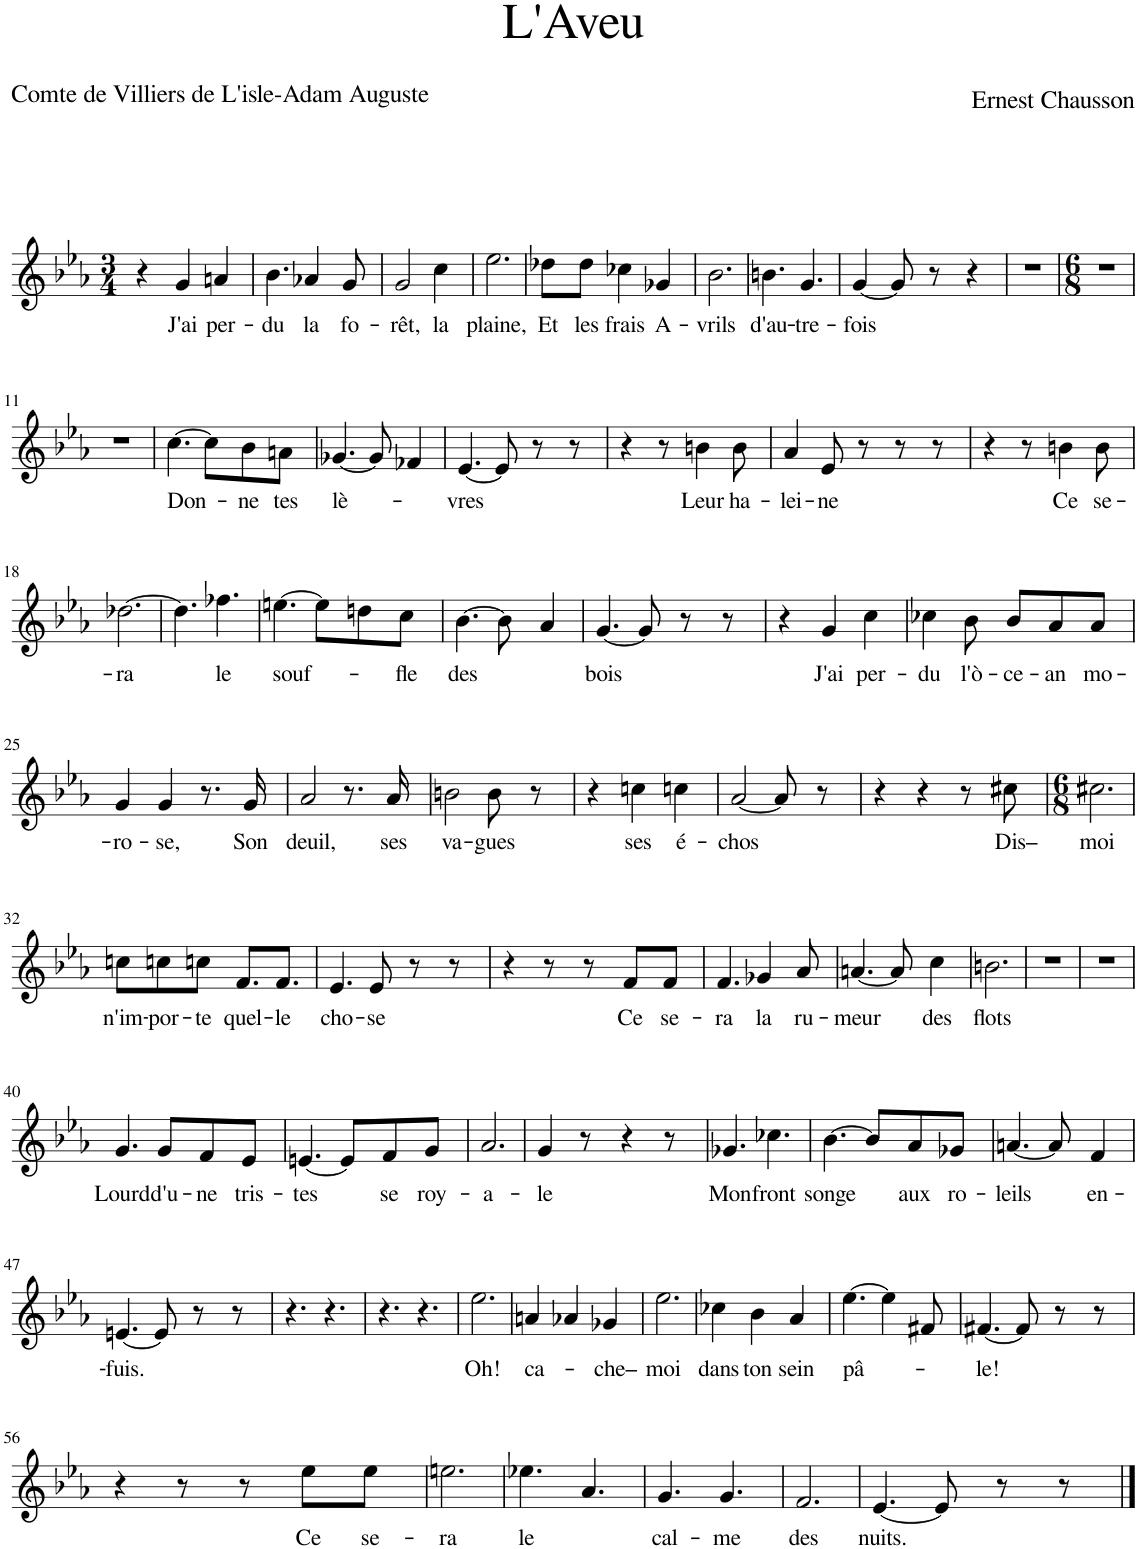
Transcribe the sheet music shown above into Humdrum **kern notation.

**kern	**text
*part1	*part1
*staff1	*staff1
*I"Piano	*
*I'Pno	*
*clefG2	*
*k[b-e-a-]	*
*M3/4	*
=1	=1
4r	.
!	!LO:LY:b
4g/	J'ai
!	!LO:LY:b
4an/	per-
=2	=2
!	!LO:LY:b
4.b-\	-du
!	!LO:LY:b
4a-X/	la
!	!LO:LY:b
8g/	fo-
=3	=3
!	!LO:LY:b
2g/	-rêt,
!	!LO:LY:b
4cc\	la
=4	=4
!	!LO:LY:b
2.ee-\	plaine,
=5	=5
!	!LO:LY:b
8dd-X\L	Et
!	!LO:LY:b
8dd-\J	les
!	!LO:LY:b
4cc-X\	frais
!	!LO:LY:b
4g-X/	A-
=6	=6
!	!LO:LY:b
2.b-\	-vrils
=7	=7
!	!LO:LY:b
4.bn\	d'au-
!	!LO:LY:b
4.g/	-tre-
=8	=8
!	!LO:LY:b
[4g/	fois
8g/]	.
8r	.
4r	.
=9	=9
2.r	.
=10	=10
*M6/8	*
2.r	.
!!LO:LB:g=z
=11	=11
2.r	.
=12	=12
!	!LO:LY:b
[4.cc\	Don-
8cc\L]	.
!	!LO:LY:b
8b-\	-ne
!	!LO:LY:b
8an\J	tes
=13	=13
!	!LO:LY:b
[4.g-X/	lè-
8g-/]	.
4f-X/	.
=14	=14
!	!LO:LY:b
[4.e-/	-vres
8e-/]	.
8r	.
8r	.
=15	=15
4r	.
8r	.
!	!LO:LY:b
4bn\	Leur
!	!LO:LY:b
8b\	ha-
=16	=16
!	!LO:LY:b
4a-/	-lei-
!	!LO:LY:b
8e-/	-ne
8r	.
8r	.
8r	.
=17	=17
4r	.
8r	.
!	!LO:LY:b
4bn\	Ce
!	!LO:LY:b
8b\	se-
!!LO:LB:g=z
=18	=18
!	!LO:LY:b
[2.dd-X\	-ra
=19	=19
4.dd-\]	.
!	!LO:LY:b
4.ff-X\	le
=20	=20
!	!LO:LY:b
[4.een\	souf-
8ee\L]	.
8ddn\	.
!	!LO:LY:b
8cc\J	-fle
=21	=21
!	!LO:LY:b
[4.b-\	des
8b-\]	.
4a-/	.
=22	=22
!	!LO:LY:b
[4.g/	bois
8g/]	.
8r	.
8r	.
=23	=23
4r	.
!	!LO:LY:b
4g/	J'ai
!	!LO:LY:b
4cc\	per-
=24	=24
!	!LO:LY:b
4cc-X\	-du
!	!LO:LY:b
8b-\	l'ò-
!	!LO:LY:b
8b-/L	-ce-
!	!LO:LY:b
8a-/	-an
!	!LO:LY:b
8a-/J	mo-
!!LO:LB:g=z
=25	=25
!	!LO:LY:b
4g/	-ro-
!	!LO:LY:b
4g/	-se,
8.r	.
!	!LO:LY:b
16g/	Son
=26	=26
!	!LO:LY:b
2a-/	deuil,
8.r	.
!	!LO:LY:b
16a-/	ses
=27	=27
!	!LO:LY:b
2bn\	va-
!	!LO:LY:b
8b\	-gues
8r	.
=28	=28
4r	.
!	!LO:LY:b
4ccn\	ses
!	!LO:LY:b
4ccn\	é-
=29	=29
!	!LO:LY:b
[2a-/	-chos
8a-/]	.
8r	.
=30	=30
4r	.
4r	.
8r	.
!	!LO:LY:b
8cc#X\	Dis–
=31	=31
*M6/8	*
!	!LO:LY:b
2.cc#X\	moi
!!LO:LB:g=z
=32	=32
!	!LO:LY:b
8ccn\L	n'im-
!	!LO:LY:b
8ccn\	-por-
!	!LO:LY:b
8ccn\J	-te
!	!LO:LY:b
8.f/L	quel-
!	!LO:LY:b
8.f/J	-le
=33	=33
!	!LO:LY:b
4.e-/	cho-
!	!LO:LY:b
8e-/	-se
8r	.
8r	.
=34	=34
4r	.
8r	.
8r	.
!	!LO:LY:b
8f/L	Ce
!	!LO:LY:b
8f/J	se-
=35	=35
!	!LO:LY:b
4.f/	-ra
!	!LO:LY:b
4g-X/	la
!	!LO:LY:b
8a-/	ru-
=36	=36
!	!LO:LY:b
[4.an/	-meur
8a/]	.
!	!LO:LY:b
4cc\	des
=37	=37
!	!LO:LY:b
2.bn\	flots
=38	=38
2.r	.
=39	=39
2.r	.
!!LO:LB:g=z
=40	=40
!	!LO:LY:b
4.g/	Lourd
!	!LO:LY:b
8g/L	d'u-
!	!LO:LY:b
8f/	-ne
!	!LO:LY:b
8e-/J	tris-
=41	=41
!	!LO:LY:b
[4.en/	-tes
8e/L]	.
!	!LO:LY:b
8f/	se
!	!LO:LY:b
8g/J	roy-
=42	=42
!	!LO:LY:b
2.a-/	-a-
=43	=43
!	!LO:LY:b
4g/	-le
8r	.
4r	.
8r	.
=44	=44
!	!LO:LY:b
4.g-X/	Mon
!	!LO:LY:b
4.cc-X\	front
=45	=45
!	!LO:LY:b
[4.b-\	songe
8b-/L]	.
!	!LO:LY:b
8a-/	aux
!	!LO:LY:b
8g-X/J	ro-
=46	=46
!	!LO:LY:b
[4.an/	-leils
8a/]	.
!	!LO:LY:b
4f/	en-
!!LO:LB:g=z
=47	=47
!	!LO:LY:b
[4.en/	-fuis.
8e/]	.
8r	.
8r	.
=48	=48
4.r	.
4.r	.
=49	=49
4.r	.
4.r	.
=50	=50
!	!LO:LY:b
2.ee-\	Oh!
=51	=51
!	!LO:LY:b
4an/	ca-
4a-X/	.
!	!LO:LY:b
4g-X/	-che–
=52	=52
!	!LO:LY:b
2.ee-\	moi
=53	=53
!	!LO:LY:b
4cc-X\	dans
!	!LO:LY:b
4b-\	ton
!	!LO:LY:b
4a-/	sein
=54	=54
!	!LO:LY:b
[4.ee-\	pâ-
4ee-\]	.
8f#X/	.
=55	=55
!	!LO:LY:b
[4.f#X/	-le!
8f#/]	.
8r	.
8r	.
!!LO:LB:g=z
=56	=56
4r	.
8r	.
8r	.
!	!LO:LY:b
8ee-\L	Ce
!	!LO:LY:b
8ee-\J	se-
=57	=57
!	!LO:LY:b
2.een\	-ra
=58	=58
!	!LO:LY:b
4.ee-X\	le
4.a-/	.
=59	=59
!	!LO:LY:b
4.g/	cal-
!	!LO:LY:b
4.g/	-me
=60	=60
!	!LO:LY:b
2.f/	des
=61	=61
!	!LO:LY:b
[4.e-/	nuits.
8e-/]	.
8r	.
8r	.
==	==
*-	*-
